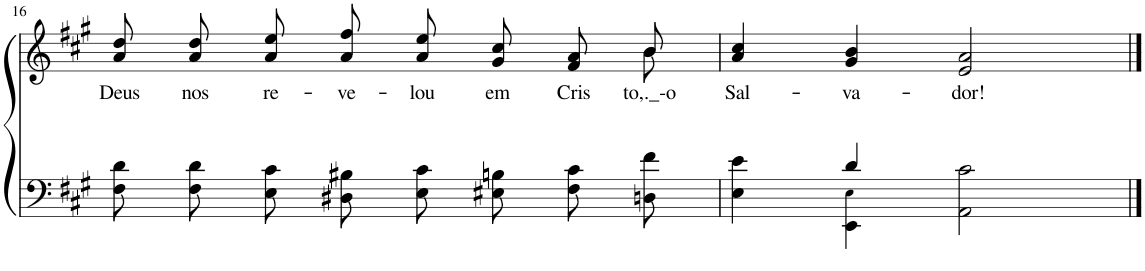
**kern	**kern	**text
*part2	*part1	*part1
*staff2	*staff1	*staff1
*I"Parte III e IV	*I"Parte I e II	*
!!LO:PB:g=z
*clefF4	*clefG2	*
*Trd1c2	*Trd1c2	*
*k[f#c#g#]	*k[f#c#g#]	*
*M4/4	*M4/4	*
=16	=16	=16
!	!	!LO:LY:b
*	*^	*
8F#\ 8d\L	8a\ 8dd\L	2..ryy	Deus
!	!	!	!LO:LY:b
8F#\ 8d\J	8a\ 8dd\J	.	nos
!	!	!	!LO:LY:b
8E\ 8c#\L	8a\ 8ee\L	.	re-
!	!	!	!LO:LY:b
8D#X\ 8B#X\J	8a\ 8ff#\J	.	-ve-
!	!	!	!LO:LY:b
8E\ 8c#\L	8a\ 8ee\L	.	-lou
!	!	!	!LO:LY:b
8E#X\ 8Bn\J	8g#\ 8cc#\J	.	em
!	!	!	!LO:LY:b
8F#\ 8c#\L	8f#/ 8a/L	.	Cris-
!	!	!	!LO:LY:b
8Dn\ 8f#\J	8b/J	8b\	-to,._-o
=17	=17	=17	=17
*^	*	*	*
!	!	!	!	!LO:LY:b
*	*	*v	*v	*
4ryy	4E\ 4e\	4a/ 4cc#/	Sal-
!	!	!	!LO:LY:b
4d/	4EE\ 4E!\	4g#/ 4b/	-va-
!	!	!	!LO:LY:b
2ryy	2AA\ 2c#\	2e/ 2a/	-dor!
*v	*v	*	*
==	==	==
*-	*-	*-
